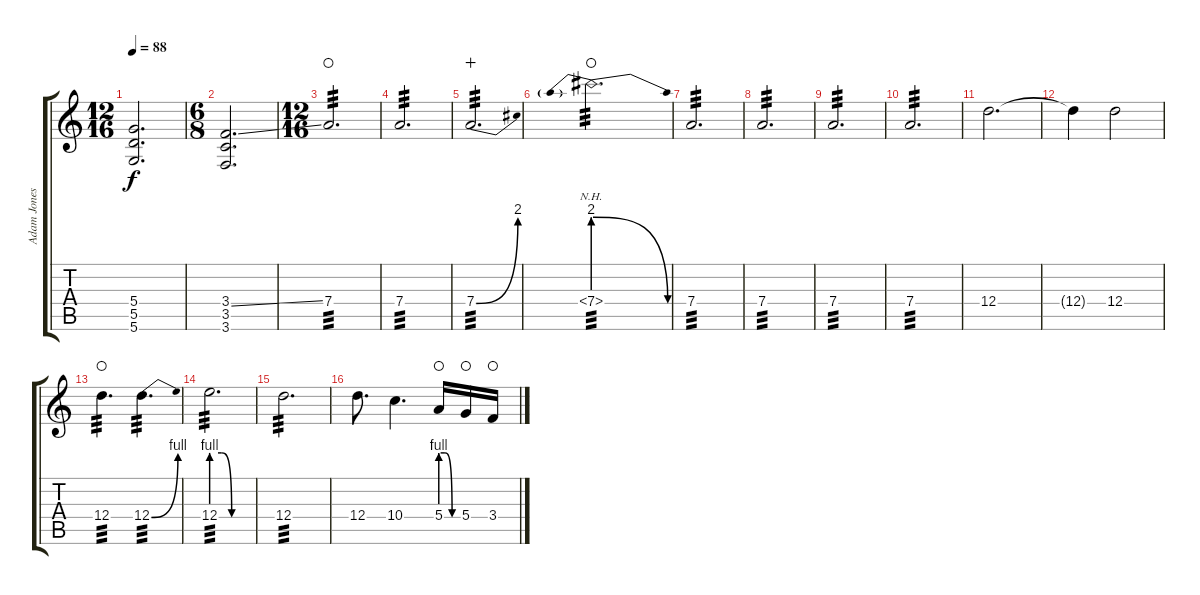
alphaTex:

\track ("Adam Jones " "Adam Jones") {instrument distortionguitar}
\staff {score tabs}
\tuning (E4 B3 G3 D3 A2 D2) {hide}
\ts (12 16)
\tempo 88
\clef g2
\ks c
(5.4 5.5 5.6).2{d dy f} |
\ts (6 8)
(3.4{ss} 3.5 3.6).2{d} |
\ts (12 16)
7.4.2{d tp 3 waho} |
7.4.2{d tp 3} |
7.4{be (bend 0 0 60 8)}.2{d tp 3 wahc} |
7.4{be (prebendrelease 0 8 60 0) nh}.2{d tp 3 waho} |
7.4.2{d tp 3} |
7.4.2{d tp 3} |
7.4.2{d tp 3} |
7.4.2{d tp 3} |
12.4.2{d} |
12.4{t}.4 12.4.2 |
12.4.4{d tp 3 waho} 12.4{be (bend 0 0 60 4)}.4{d tp 3} |
12.4{be (custom 0 4 15 4 30 0 60 0)}.2{d tp 3} |
12.4.2{d tp 3} |
12.4.8{d} 10.4.4{d} 5.4{be (custom 0 4 15 4 40 0 60 0)}.16{waho} 5.4.16{waho} 3.4.16{waho}
